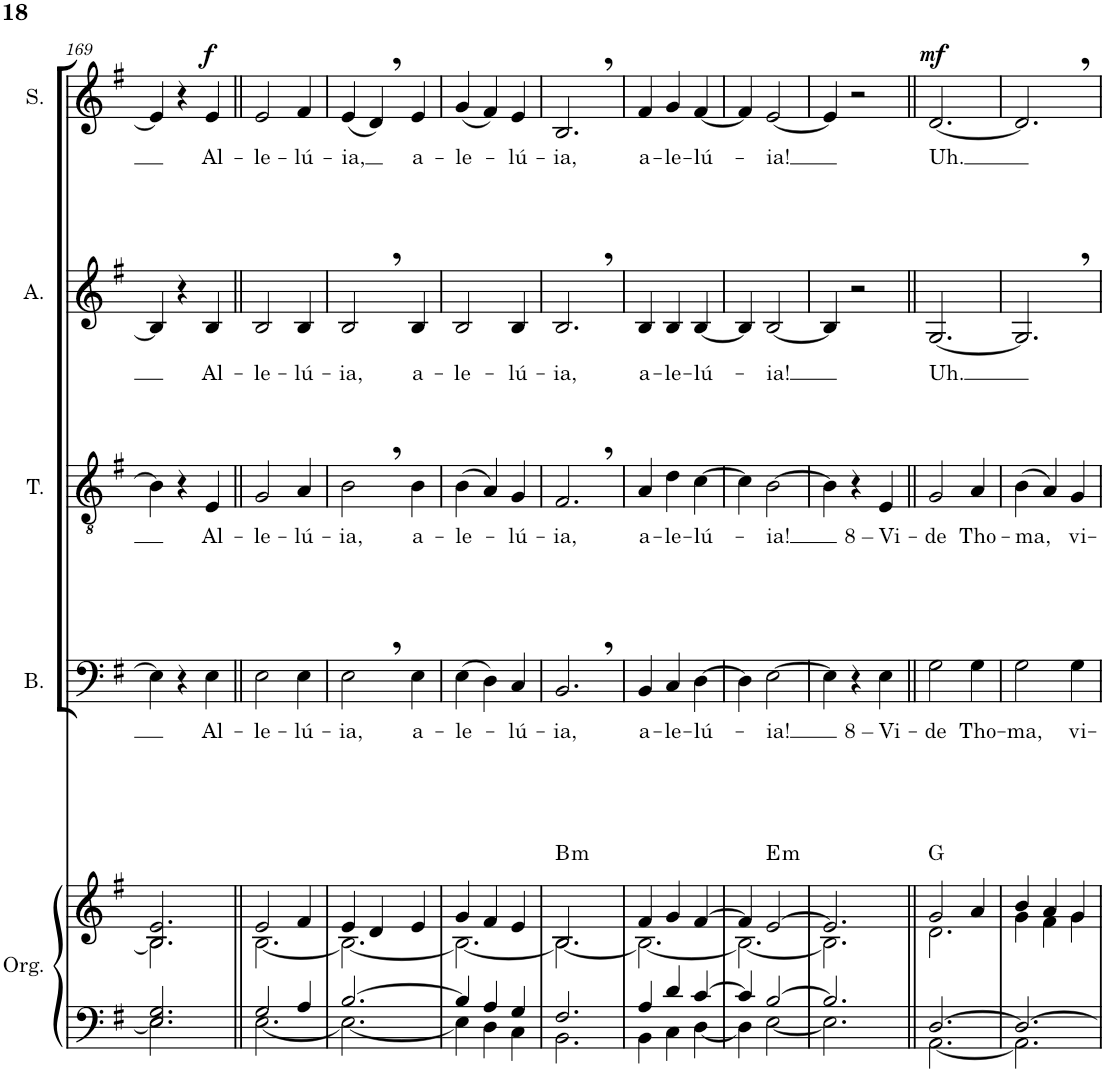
**kern	**kern	**harte	**kern	**text	**kern	**text	**kern	**text	**kern	**text	**dynam
*part5	*part5	*part5	*part4	*part4	*part3	*part3	*part2	*part2	*part1	*part1	*part1
*staff6	*staff5	*	*staff4	*staff4	*staff3	*staff3	*staff2	*staff2	*staff1	*staff1	*staff1
*I"Órgano	*	*	*I"Bajo	*	*I"Tenor	*	*I"Alto	*	*I"Soprano	*	*
*	*	*	*I'B.	*	*I'T.	*	*I'A.	*	*I'S.	*	*
!!LO:PB:g=z
*clefF4	*clefG2	*	*clefF4	*	*clefGv2	*	*clefG2	*	*clefG2	*	*
*k[f#]	*k[f#]	*	*k[f#]	*	*k[f#]	*	*k[f#]	*	*k[f#]	*	*
*M3/4	*M3/4	*	*M3/4	*	*M3/4	*	*M3/4	*	*M3/4	*	*
=169	=169	=169	=169	=169	=169	=169	=169	=169	=169	=169	=169
*^	*^	*	*	*	*	*	*	*	*	*	*
2.E/ 2.G/	2.E\]	2.B/ 2.e/	2.B\]	.	4E\]	.	4B\]	.	4B/]	.	4e/]	.	.
.	.	.	.	.	4r	.	4r	.	4r	.	4r	.	.
!	!	!	!	!	!	!LO:LY:b	!	!LO:LY:b	!	!LO:LY:b	!	!LO:LY:b	!LO:DY:a
.	.	.	.	.	4E\	Al-	4E/	Al-	4B/	Al-	4e/	Al-	f
=170||	=170||	=170||	=170||	=170||	=170||	=170||	=170||	=170||	=170||	=170||	=170||	=170||	=170||
!	!	!	!	!	!	!LO:LY:b	!	!LO:LY:b	!	!LO:LY:b	!	!LO:LY:b	!
2G/	[2.E\	2e/	[2.B\	.	2E\	-le-	2G/	-le-	2B/	-le-	2e/	-le-	.
!	!	!	!	!	!	!LO:LY:b	!	!LO:LY:b	!	!LO:LY:b	!	!LO:LY:b	!
4A/	.	4f#/	.	.	4E\	-lú-	4A/	-lú-	4B/	-lú-	4f#/	-lú-	.
=171	=171	=171	=171	=171	=171	=171	=171	=171	=171	=171	=171	=171	=171
!	!	!	!	!	!	!LO:LY:b	!	!LO:LY:b	!	!LO:LY:b	!	!LO:LY:b	!
[2.B/	2.E\_	4e/	2.B\_	.	2E,\	-ia,	2B,\	-ia,	2B,/	-ia,	(4e/	-ia,	.
.	.	4d/	.	.	.	.	.	.	.	.	4d,/)	.	.
!	!	!	!	!	!	!LO:LY:b	!	!LO:LY:b	!	!LO:LY:b	!	!LO:LY:b	!
.	.	4e/	.	.	4E\	a-	4B\	a-	4B/	a-	4e/	a-	.
=172	=172	=172	=172	=172	=172	=172	=172	=172	=172	=172	=172	=172	=172
!	!	!	!	!	!	!LO:LY:b	!	!LO:LY:b	!	!LO:LY:b	!	!LO:LY:b	!
4B/]	4E\]	4g/	2.B\_	.	(4E\	-le-	(4B\	-le-	2B/	-le-	(4g/	-le-	.
4A/	4D\	4f#/	.	.	4D\)	.	4A/)	.	.	.	4f#/)	.	.
!	!	!	!	!	!	!LO:LY:b	!	!LO:LY:b	!	!LO:LY:b	!	!LO:LY:b	!
4G/	4C\	4e/	.	.	4C/	-lú-	4G/	-lú-	4B/	-lú-	4e/	-lú-	.
=173	=173	=173	=173	=173	=173	=173	=173	=173	=173	=173	=173	=173	=173
!	!	!	!	!LO:H:kt=m	!	!LO:LY:b	!	!LO:LY:b	!	!LO:LY:b	!	!LO:LY:b	!
2.F#/	2.BB\	2.B/	2.B\_	B:min	2.BB,/	-ia,	2.F#,/	-ia,	2.B,/	-ia,	2.B,/	-ia,	.
=174	=174	=174	=174	=174	=174	=174	=174	=174	=174	=174	=174	=174	=174
!	!	!	!	!	!	!LO:LY:b	!	!LO:LY:b	!	!LO:LY:b	!	!LO:LY:b	!
4A/	4BB\	4f#/	2.B\_	.	4BB/	a-	4A/	a-	4B/	a-	4f#/	a-	.
!	!	!	!	!	!	!LO:LY:b	!	!LO:LY:b	!	!LO:LY:b	!	!LO:LY:b	!
4d/	4C\	4g/	.	.	4C/	-le-	4d\	-le-	4B/	-le-	4g/	-le-	.
!	!	!	!	!	!	!LO:LY:b	!	!LO:LY:b	!	!LO:LY:b	!	!LO:LY:b	!
[4c/	[4D\	[4f#/	.	.	[4D\	-lú-	[4c\	-lú-	[4B/	-lú-	[4f#/	-lú-	.
=175	=175	=175	=175	=175	=175	=175	=175	=175	=175	=175	=175	=175	=175
4c/]	4D\]	4f#/]	2.B\_	.	4D\]	.	4c\]	.	4B/]	.	4f#/]	.	.
!	!	!	!	!LO:H:kt=m	!	!LO:LY:b	!	!LO:LY:b	!	!LO:LY:b	!	!LO:LY:b	!
[2B/	[2E\	[2e/	.	E:min	[2E\	-ia!	[2B\	-ia!	[2B/	-ia!	[2e/	-ia!	.
=176	=176	=176	=176	=176	=176	=176	=176	=176	=176	=176	=176	=176	=176
2.B/]	2.E\]	2.e/]	2.B\]	.	4E\]	.	4B\]	.	4B/]	.	4e/]	.	.
.	.	.	.	.	4r	.	4r	.	2r	.	2r	.	.
!	!	!	!	!	!	!LO:LY:b	!	!LO:LY:b	!	!	!	!	!
.	.	.	.	.	4E\	8 – Vi-	4E/	8 – Vi-	.	.	.	.	.
=177||	=177||	=177||	=177||	=177||	=177||	=177||	=177||	=177||	=177||	=177||	=177||	=177||	=177||
!	!	!	!	!	!	!LO:LY:b	!	!LO:LY:b	!	!LO:LY:b	!	!LO:LY:b	!LO:DY:a
[2.D/	[2.AA\	2g/	2.d\	G:maj	2G\	-de	2G/	-de	[2.G/	Uh.	[2.d/	Uh.	mf
!	!	!	!	!	!	!LO:LY:b	!	!LO:LY:b	!	!	!	!	!
.	.	4a/	.	.	4G\	Tho-	4A/	Tho-	.	.	.	.	.
=178	=178	=178	=178	=178	=178	=178	=178	=178	=178	=178	=178	=178	=178
!	!	!	!	!	!	!LO:LY:b	!	!LO:LY:b	!	!	!	!	!
2.D/_	2.AA\]	4b/	4g\	.	2G\	-ma,	(4B\	-ma,	2.G,/]	.	2.d,/]	.	.
.	.	4a/	4f#\	.	.	.	4A/)	.	.	.	.	.	.
!	!	!	!	!	!	!LO:LY:b	!	!LO:LY:b	!	!	!	!	!
.	.	4g/	4g\	.	4G\	vi-	4G/	vi-	.	.	.	.	.
*v	*v	*	*	*	*	*	*	*	*	*	*	*	*
*	*v	*v	*	*	*	*	*	*	*	*	*	*
=	=	=	=	=	=	=	=	=	=	=	=
*-	*-	*-	*-	*-	*-	*-	*-	*-	*-	*-	*-
